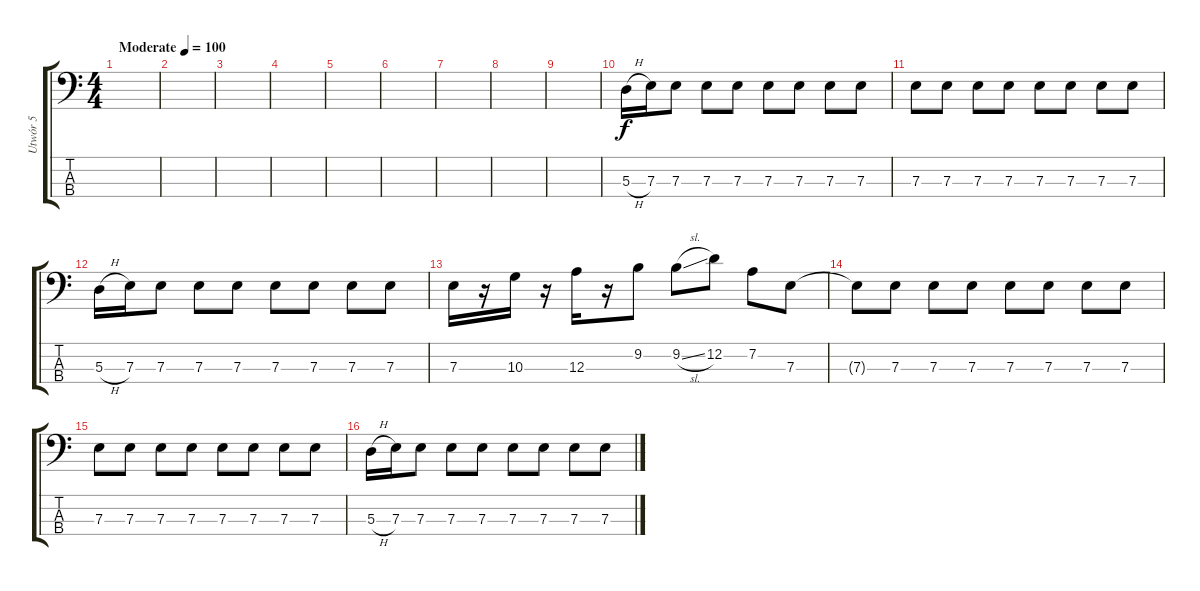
\track ("Utwór 5" "Utwór 5") {instrument electricbassfinger}
\staff {score tabs}
\tuning (G2 D2 A1 E1) {hide}
\ts (4 4)
\tempo (100 "Moderate")
\clef f4
\ks c
|
|
|
|
|
|
|
|
|
5.3{h}.16 7.3.16 7.3.8 7.3.8 7.3.8 7.3.8 7.3.8 7.3.8 7.3.8 |
7.3.8 7.3.8 7.3.8 7.3.8 7.3.8 7.3.8 7.3.8 7.3.8 |
5.3{h}.16 7.3.16 7.3.8 7.3.8 7.3.8 7.3.8 7.3.8 7.3.8 7.3.8 |
7.3.16 r.16 10.3.16 r.16 12.3.16 r.16 9.2.8 9.2{sl}.8 12.2.8 7.2.8 7.3.8 |
7.3{t}.8 7.3.8 7.3.8 7.3.8 7.3.8 7.3.8 7.3.8 7.3.8 |
7.3.8 7.3.8 7.3.8 7.3.8 7.3.8 7.3.8 7.3.8 7.3.8 |
5.3{h}.16 7.3.16 7.3.8 7.3.8 7.3.8 7.3.8 7.3.8 7.3.8 7.3.8
